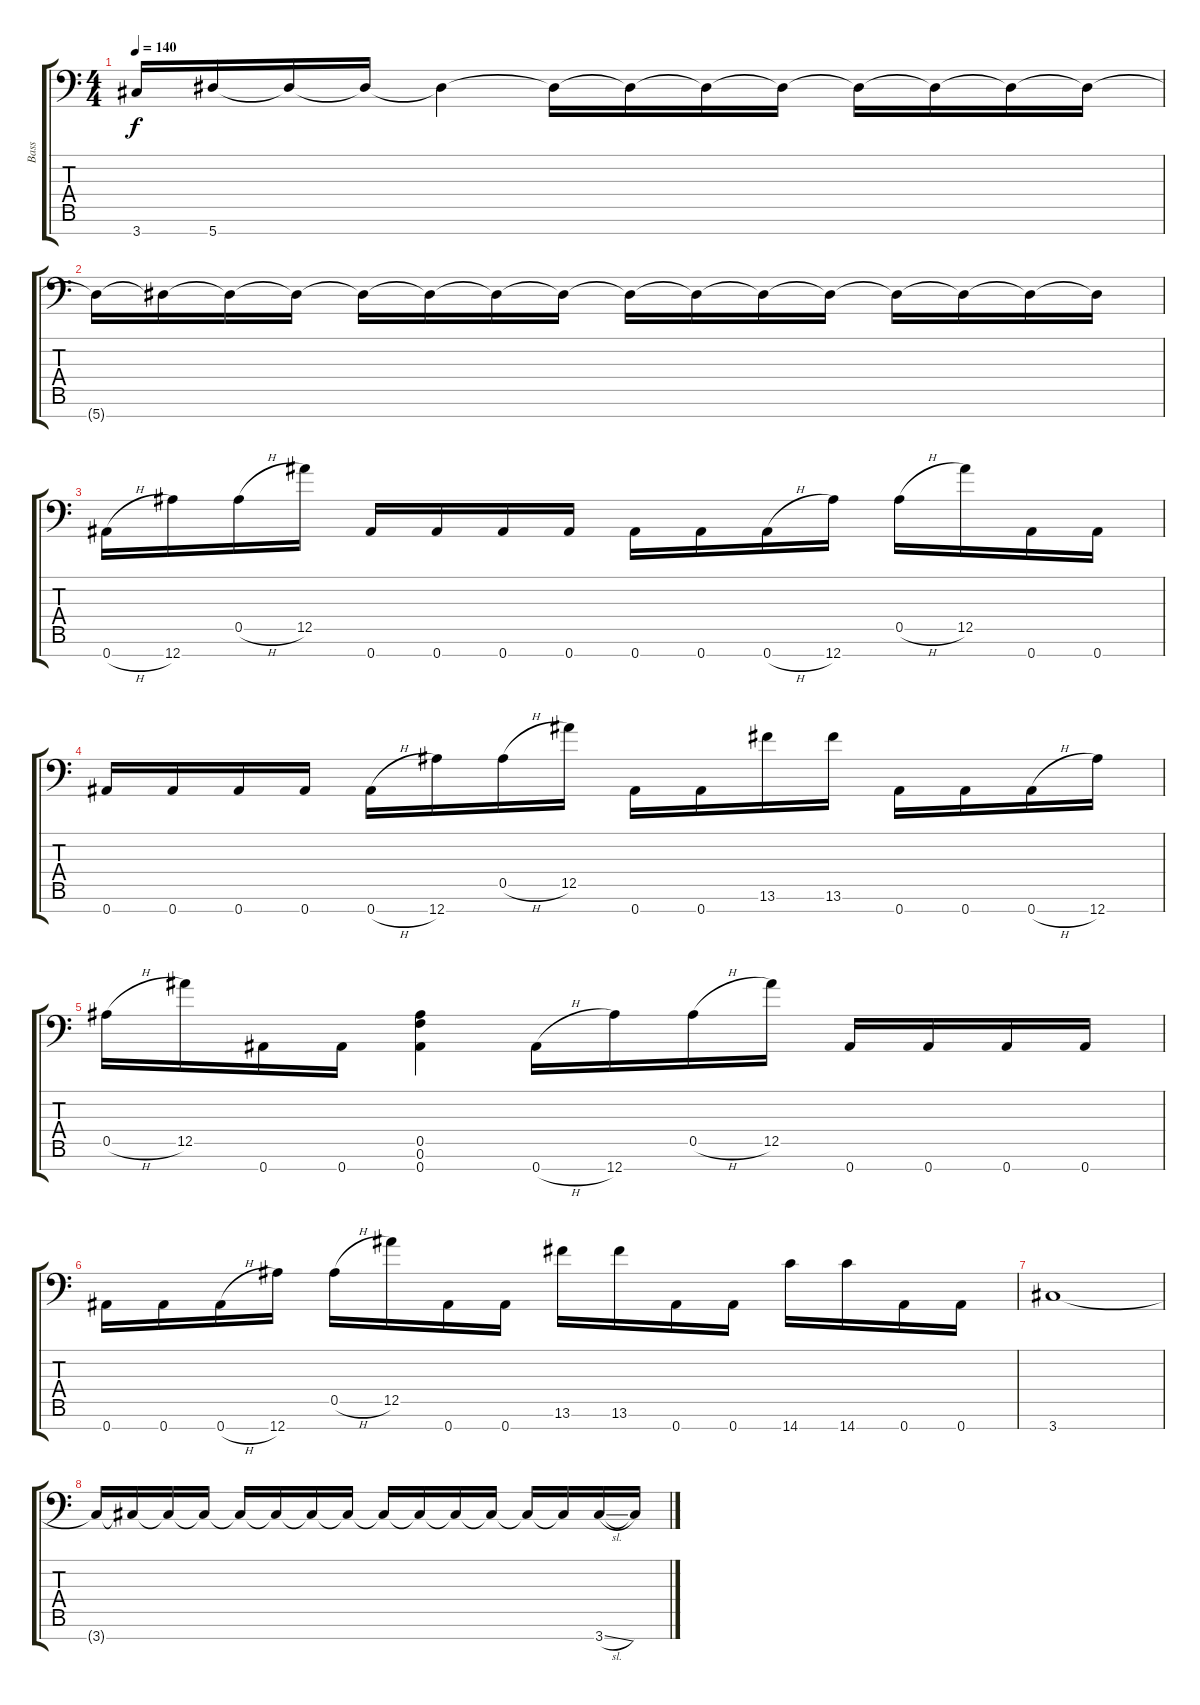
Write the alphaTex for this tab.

\track ("Bass" "Bass") {instrument electricbassfinger}
\staff {score tabs}
\tuning (Eb4 Bb3 Gb3 Eb3 Bb2 F2 Bb1) {hide}
\ts (4 4)
\tempo 140
\clef f4
\ks c
3.7{t}.16{dy f} 5.7.16 5.7{t}.16 5.7{t}.16 5.7{t}.4 5.7{t}.16 5.7{t}.16 5.7{t}.16 5.7{t}.16 5.7{t}.16 5.7{t}.16 5.7{t}.16 5.7{t}.16 |
5.7{t}.16 5.7{t}.16 5.7{t}.16 5.7{t}.16 5.7{t}.16 5.7{t}.16 5.7{t}.16 5.7{t}.16 5.7{t}.16 5.7{t}.16 5.7{t}.16 5.7{t}.16 5.7{t}.16 5.7{t}.16 5.7{t}.16 5.7{t}.16 |
0.7{h}.16 12.7.16 0.5{h}.16 12.5.16 0.7.16 0.7.16 0.7.16 0.7.16 0.7.16 0.7.16 0.7{h}.16 12.7.16 0.5{h}.16 12.5.16 0.7.16 0.7.16 |
0.7.16 0.7.16 0.7.16 0.7.16 0.7{h}.16 12.7.16 0.5{h}.16 12.5.16 0.7.16 0.7.16 13.6.16 13.6.16 0.7.16 0.7.16 0.7{h}.16 12.7.16 |
0.5{h}.16 12.5.16 0.7.16 0.7.16 (0.5 0.6 0.7).4 0.7{h}.16 12.7.16 0.5{h}.16 12.5.16 0.7.16 0.7.16 0.7.16 0.7.16 |
0.7.16 0.7.16 0.7{h}.16 12.7.16 0.5{h}.16 12.5.16 0.7.16 0.7.16 13.6.16 13.6.16 0.7.16 0.7.16 14.7.16 14.7.16 0.7.16 0.7.16 |
3.7.1 |
3.7{t}.16 3.7{t}.16 3.7{t}.16 3.7{t}.16 3.7{t}.16 3.7{t}.16 3.7{t}.16 3.7{t}.16 3.7{t}.16 3.7{t}.16 3.7{t}.16 3.7{t}.16 3.7{t}.16 3.7{t}.16 3.7{sl}.16 3.7{t}.16
